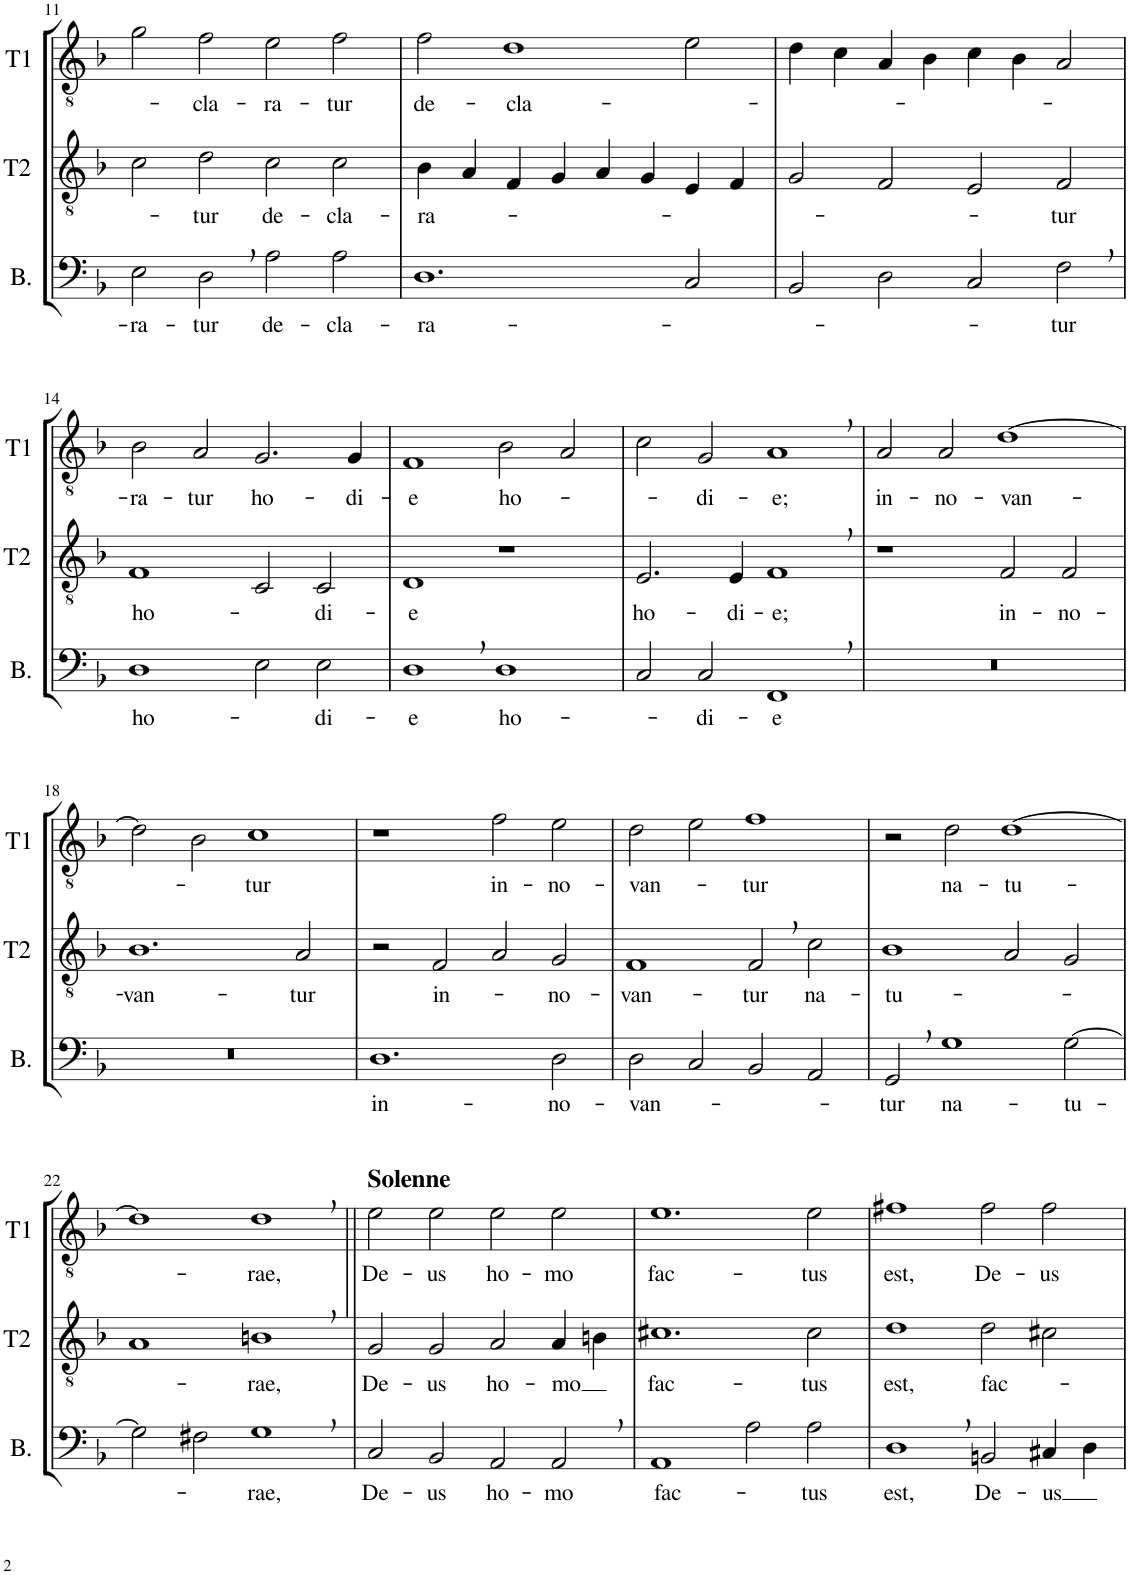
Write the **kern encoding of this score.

**kern	**text	**kern	**text	**kern	**text
*part3	*part3	*part2	*part2	*part1	*part1
*staff3	*staff3	*staff2	*staff2	*staff1	*staff1
*I"Basso	*	*I"Tenore II	*	*I"Tenore I	*
*I'B.	*	*I'T2	*	*I'T1	*
!!LO:PB:g=z
*clefF4	*	*clefGv2	*	*clefGv2	*
*k[b-]	*	*k[b-]	*	*k[b-]	*
*M4/2	*	*M4/2	*	*M4/2	*
=11	=11	=11	=11	=11	=11
!	!LO:LY:b	!	!	!	!
2E\	-ra-	2c\	.	2g\	.
!	!LO:LY:b	!	!LO:LY:b	!	!LO:LY:b
2D,\	-tur	2d\	-tur	2f\	-cla-
!	!LO:LY:b	!	!LO:LY:b	!	!LO:LY:b
2A\	de-	2c\	de-	2e\	-ra-
!	!LO:LY:b	!	!LO:LY:b	!	!LO:LY:b
2A\	-cla-	2c\	-cla-	2f\	-tur
=12	=12	=12	=12	=12	=12
!	!LO:LY:b	!	!LO:LY:b	!	!LO:LY:b
1.D	-ra-	4B-\	-ra-	2f\	de-
.	.	4A/	.	.	.
!	!	!	!	!	!LO:LY:b
.	.	4F/	.	1d	-cla-
.	.	4G/	.	.	.
.	.	4A/	.	.	.
.	.	4G/	.	.	.
2C/	.	4E/	.	2e\	.
.	.	4F/	.	.	.
=13	=13	=13	=13	=13	=13
2BB-/	.	2G/	.	4d\	.
.	.	.	.	4c\	.
2D\	.	2F/	.	4A/	.
.	.	.	.	4B-\	.
2C/	.	2E/	.	4c\	.
.	.	.	.	4B-\	.
!	!LO:LY:b	!	!LO:LY:b	!	!
2F,\	-tur	2F/	-tur	2A/	.
!!LO:LB:g=z
=14	=14	=14	=14	=14	=14
!	!LO:LY:b	!	!LO:LY:b	!	!LO:LY:b
1D	ho-	1F	ho-	2B-\	-ra-
!	!	!	!	!	!LO:LY:b
.	.	.	.	2A/	-tur
!	!	!	!	!	!LO:LY:b
2E\	.	2C/	.	2.G/	ho-
!	!LO:LY:b	!	!LO:LY:b	!	!
2E\	-di-	2C/	-di-	.	.
!	!	!	!	!	!LO:LY:b
.	.	.	.	4G/	-di-
=15	=15	=15	=15	=15	=15
!	!LO:LY:b	!	!LO:LY:b	!	!LO:LY:b
1D,	-e	1D	-e	1F	-e
!	!LO:LY:b	!	!	!	!LO:LY:b
1D	ho-	1r	.	2B-\	ho-
.	.	.	.	2A/	.
=16	=16	=16	=16	=16	=16
!	!	!	!LO:LY:b	!	!
2C/	.	2.E/	ho-	2c\	.
!	!LO:LY:b	!	!	!	!LO:LY:b
2C/	-di-	.	.	2G/	-di-
!	!	!	!LO:LY:b	!	!
.	.	4E/	-di-	.	.
!	!LO:LY:b	!	!LO:LY:b	!	!LO:LY:b
1FF,	-e	1F,	-e;	1A,	-e;
=17	=17	=17	=17	=17	=17
!	!	!	!	!	!LO:LY:b
0r	.	1r	.	2A/	in-
!	!	!	!	!	!LO:LY:b
.	.	.	.	2A/	-no-
!	!	!	!LO:LY:b	!	!LO:LY:b
.	.	2F/	in-	[1d	-van-
!	!	!	!LO:LY:b	!	!
.	.	2F/	-no-	.	.
!!LO:LB:g=z
=18	=18	=18	=18	=18	=18
!	!	!	!LO:LY:b	!	!
0r	.	1.B-	-van-	2d\]	.
.	.	.	.	2B-\	.
!	!	!	!	!	!LO:LY:b
.	.	.	.	1c	-tur
!	!	!	!LO:LY:b	!	!
.	.	2A/	-tur	.	.
=19	=19	=19	=19	=19	=19
!	!LO:LY:b	!	!	!	!
1.D	in-	2r	.	1r	.
!	!	!	!LO:LY:b	!	!
.	.	2F/	in-	.	.
!	!	!	!	!	!LO:LY:b
.	.	2A/	.	2f\	in-
!	!LO:LY:b	!	!LO:LY:b	!	!LO:LY:b
2D\	-no-	2G/	-no-	2e\	-no-
=20	=20	=20	=20	=20	=20
!	!LO:LY:b	!	!LO:LY:b	!	!LO:LY:b
2D\	-van-	1F	-van-	2d\	-van-
2C/	.	.	.	2e\	.
!	!	!	!LO:LY:b	!	!LO:LY:b
2BB-/	.	2F,/	-tur	1f	-tur
!	!	!	!LO:LY:b	!	!
2AA/	.	2c\	na-	.	.
=21	=21	=21	=21	=21	=21
!	!LO:LY:b	!	!LO:LY:b	!	!
2GG,/	-tur	1B-	-tu-	2r	.
!	!LO:LY:b	!	!	!	!LO:LY:b
1G	na-	.	.	2d\	na-
!	!	!	!	!	!LO:LY:b
.	.	2A/	.	[1d	-tu-
!	!LO:LY:b	!	!	!	!
[2G\	-tu-	2G/	.	.	.
!!LO:LB:g=z
=22	=22	=22	=22	=22	=22
2G\]	.	1A	.	1d]	.
2F#X\	.	.	.	.	.
!	!LO:LY:b	!	!LO:LY:b	!	!LO:LY:b
1G,	-rae,	1Bn,	-rae,	1d,	-rae,
=23||	=23||	=23||	=23||	=23||	=23||
!	!	!	!	!LO:TX:a:B:t=Solenne	!
!	!LO:LY:b	!	!LO:LY:b	!	!LO:LY:b
2C/	De-	2G/	De-	2e\	De-
!	!LO:LY:b	!	!LO:LY:b	!	!LO:LY:b
2BB-/	-us	2G/	-us	2e\	-us
!	!LO:LY:b	!	!LO:LY:b	!	!LO:LY:b
2AA/	ho-	2A/	ho-	2e\	ho-
!	!LO:LY:b	!	!LO:LY:b	!	!LO:LY:b
2AA,/	-mo	4A/	-mo	2e\	-mo
.	.	4Bn\	.	.	.
=24	=24	=24	=24	=24	=24
!	!LO:LY:b	!	!LO:LY:b	!	!LO:LY:b
1AA	fac-	1.c#X	fac-	1.e	fac-
2A\	.	.	.	.	.
!	!LO:LY:b	!	!LO:LY:b	!	!LO:LY:b
2A\	-tus	2c#\	-tus	2e\	-tus
=25	=25	=25	=25	=25	=25
!	!LO:LY:b	!	!LO:LY:b	!	!LO:LY:b
1D,	est,	1d	est,	1f#X	est,
!	!LO:LY:b	!	!LO:LY:b	!	!LO:LY:b
2BBn/	De-	2d\	fac-	2f#\	De-
!	!LO:LY:b	!	!	!	!LO:LY:b
4C#X/	-us	2c#X\	.	2f#\	-us
4D\	.	.	.	.	.
=	=	=	=	=	=
*-	*-	*-	*-	*-	*-
